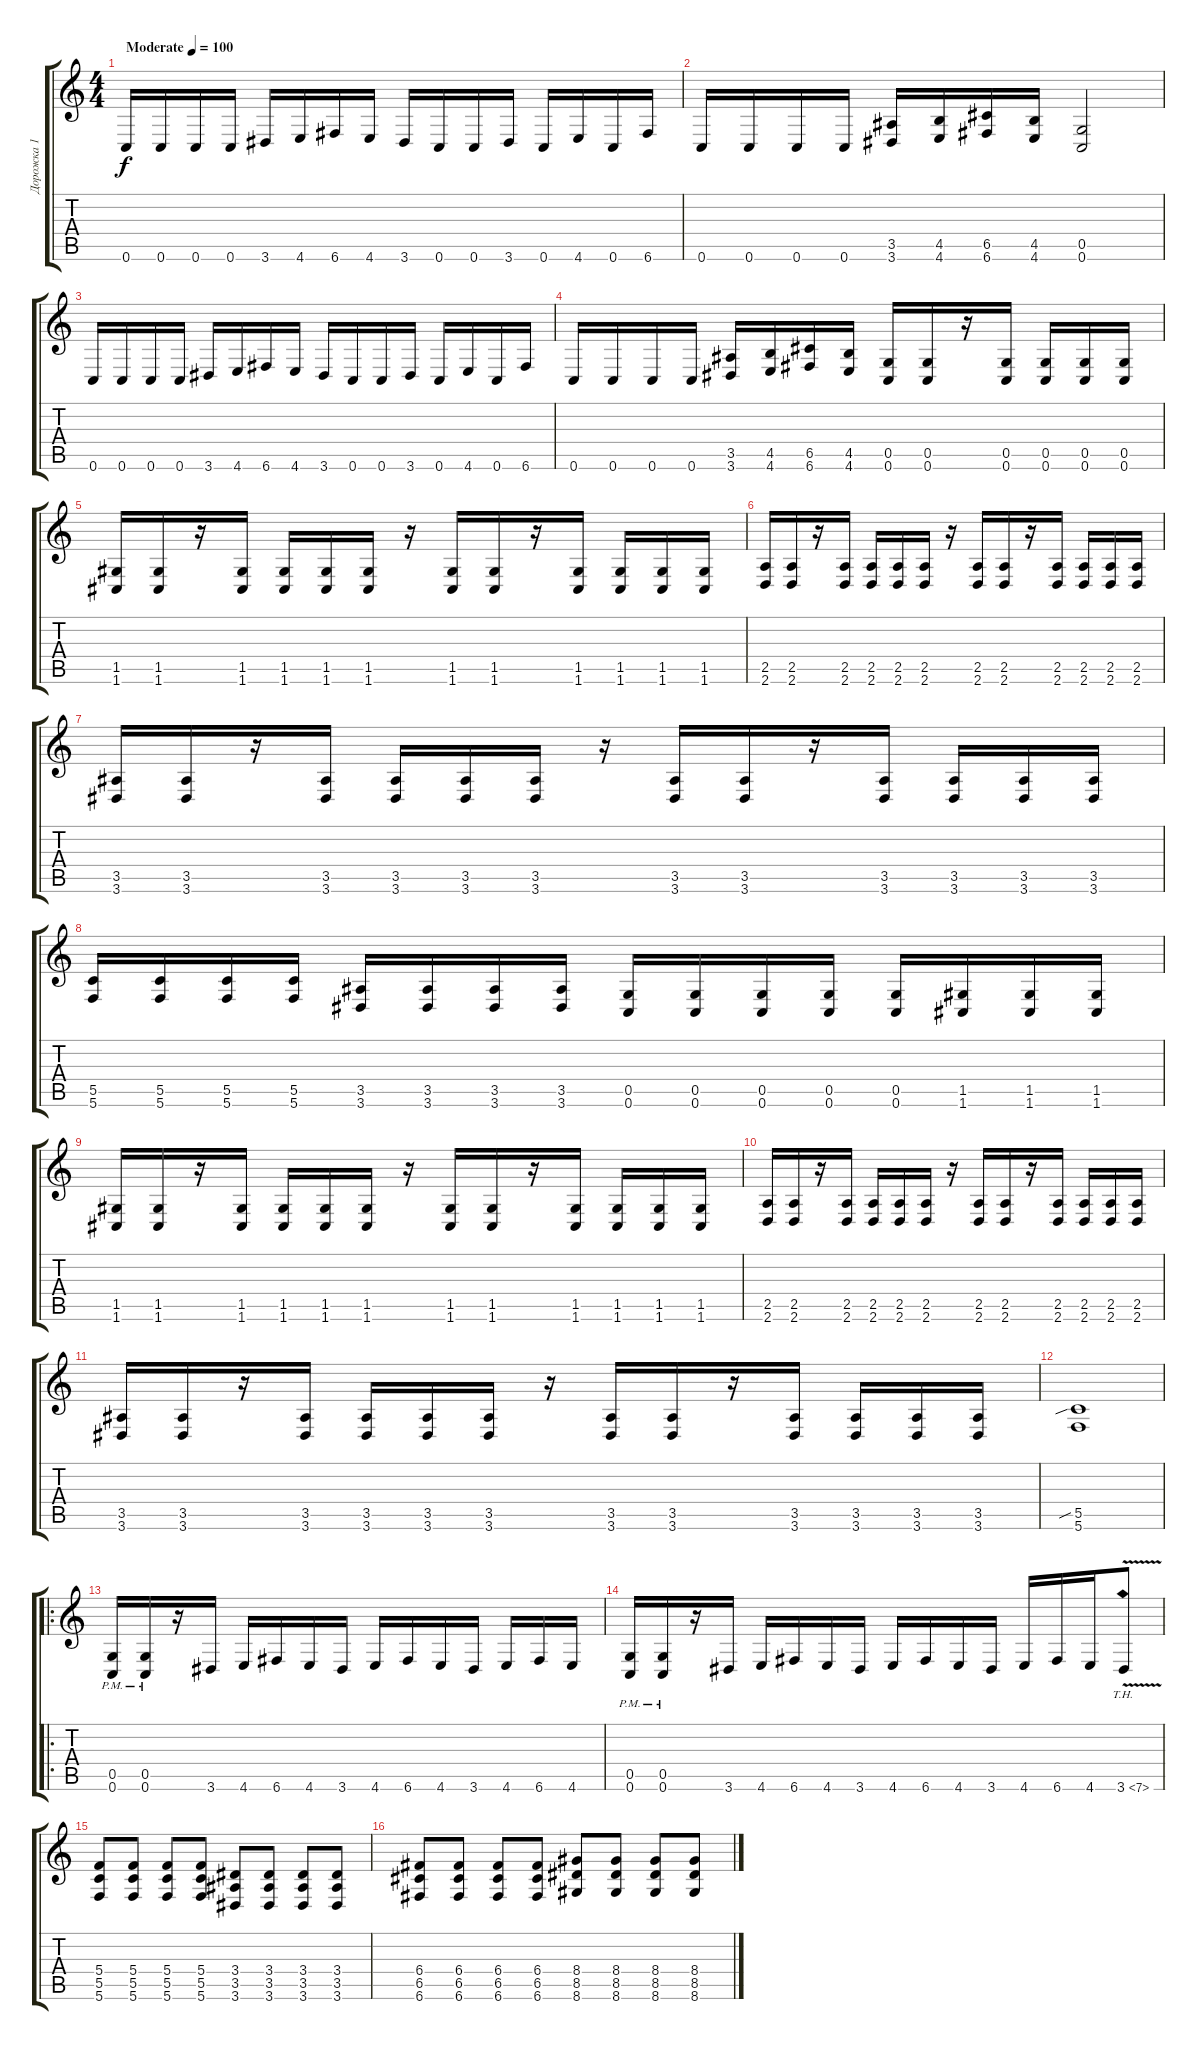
\track ("Дорожка 1" "Дорожка 1") {instrument distortionguitar}
\staff {score tabs}
\tuning (D4 A3 F3 C3 G2 C2) {hide}
\ts (4 4)
\tempo (100 "Moderate")
\clef g2
\ks c
0.6.16{dy f instrument distortionguitar} 0.6.16 0.6.16 0.6.16 3.6.16 4.6.16 6.6.16 4.6.16 3.6.16 0.6.16 0.6.16 3.6.16 0.6.16 4.6.16 0.6.16 6.6.16 |
0.6.16 0.6.16 0.6.16 0.6.16 (3.5 3.6).16 (4.5 4.6).16 (6.5 6.6).16 (4.5 4.6).16 (0.5 0.6).2 |
0.6.16 0.6.16 0.6.16 0.6.16 3.6.16 4.6.16 6.6.16 4.6.16 3.6.16 0.6.16 0.6.16 3.6.16 0.6.16 4.6.16 0.6.16 6.6.16 |
0.6.16 0.6.16 0.6.16 0.6.16 (3.5 3.6).16 (4.5 4.6).16 (6.5 6.6).16 (4.5 4.6).16 (0.5 0.6).16 (0.5 0.6).16 r.16 (0.5 0.6).16 (0.5 0.6).16 (0.5 0.6).16 (0.5 0.6).16 |
(1.5 1.6).16 (1.5 1.6).16 r.16 (1.5 1.6).16 (1.5 1.6).16 (1.5 1.6).16 (1.5 1.6).16 r.16 (1.5 1.6).16 (1.5 1.6).16 r.16 (1.5 1.6).16 (1.5 1.6).16 (1.5 1.6).16 (1.5 1.6).16 |
(2.5 2.6).16 (2.5 2.6).16 r.16 (2.5 2.6).16 (2.5 2.6).16 (2.5 2.6).16 (2.5 2.6).16 r.16 (2.5 2.6).16 (2.5 2.6).16 r.16 (2.5 2.6).16 (2.5 2.6).16 (2.5 2.6).16 (2.5 2.6).16 |
(3.5 3.6).16 (3.5 3.6).16 r.16 (3.5 3.6).16 (3.5 3.6).16 (3.5 3.6).16 (3.5 3.6).16 r.16 (3.5 3.6).16 (3.5 3.6).16 r.16 (3.5 3.6).16 (3.5 3.6).16 (3.5 3.6).16 (3.5 3.6).16 |
(5.5 5.6).16 (5.5 5.6).16 (5.5 5.6).16 (5.5 5.6).16 (3.5 3.6).16 (3.5 3.6).16 (3.5 3.6).16 (3.5 3.6).16 (0.5 0.6).16 (0.5 0.6).16 (0.5 0.6).16 (0.5 0.6).16 (0.5 0.6).16 (1.5 1.6).16 (1.5 1.6).16 (1.5 1.6).16 |
(1.5 1.6).16 (1.5 1.6).16 r.16 (1.5 1.6).16 (1.5 1.6).16 (1.5 1.6).16 (1.5 1.6).16 r.16 (1.5 1.6).16 (1.5 1.6).16 r.16 (1.5 1.6).16 (1.5 1.6).16 (1.5 1.6).16 (1.5 1.6).16 |
(2.5 2.6).16 (2.5 2.6).16 r.16 (2.5 2.6).16 (2.5 2.6).16 (2.5 2.6).16 (2.5 2.6).16 r.16 (2.5 2.6).16 (2.5 2.6).16 r.16 (2.5 2.6).16 (2.5 2.6).16 (2.5 2.6).16 (2.5 2.6).16 |
(3.5 3.6).16 (3.5 3.6).16 r.16 (3.5 3.6).16 (3.5 3.6).16 (3.5 3.6).16 (3.5 3.6).16 r.16 (3.5 3.6).16 (3.5 3.6).16 r.16 (3.5 3.6).16 (3.5 3.6).16 (3.5 3.6).16 (3.5 3.6).16 |
(5.5{sib} 5.6).1 |
\ro
(0.5{pm} 0.6{pm}).16 (0.5{pm} 0.6{pm}).16 r.16 3.6.16 4.6.16 6.6.16 4.6.16 3.6.16 4.6.16 6.6.16 4.6.16 3.6.16 4.6.16 6.6.16 4.6.16 |
(0.5{pm} 0.6{pm}).16 (0.5{pm} 0.6{pm}).16 r.16 3.6.16 4.6.16 6.6.16 4.6.16 3.6.16 4.6.16 6.6.16 4.6.16 3.6.16 4.6.16 6.6.16 4.6.16 3.6{th 4 v}.8 |
(5.4 5.5 5.6).8 (5.4 5.5 5.6).8 (5.4 5.5 5.6).8 (5.4 5.5 5.6).8 (3.4 3.5 3.6).8 (3.4 3.5 3.6).8 (3.4 3.5 3.6).8 (3.4 3.5 3.6).8 |
(6.4 6.5 6.6).8 (6.4 6.5 6.6).8 (6.4 6.5 6.6).8 (6.4 6.5 6.6).8 (8.4 8.5 8.6).8 (8.4 8.5 8.6).8 (8.4 8.5 8.6).8 (8.4 8.5 8.6).8
